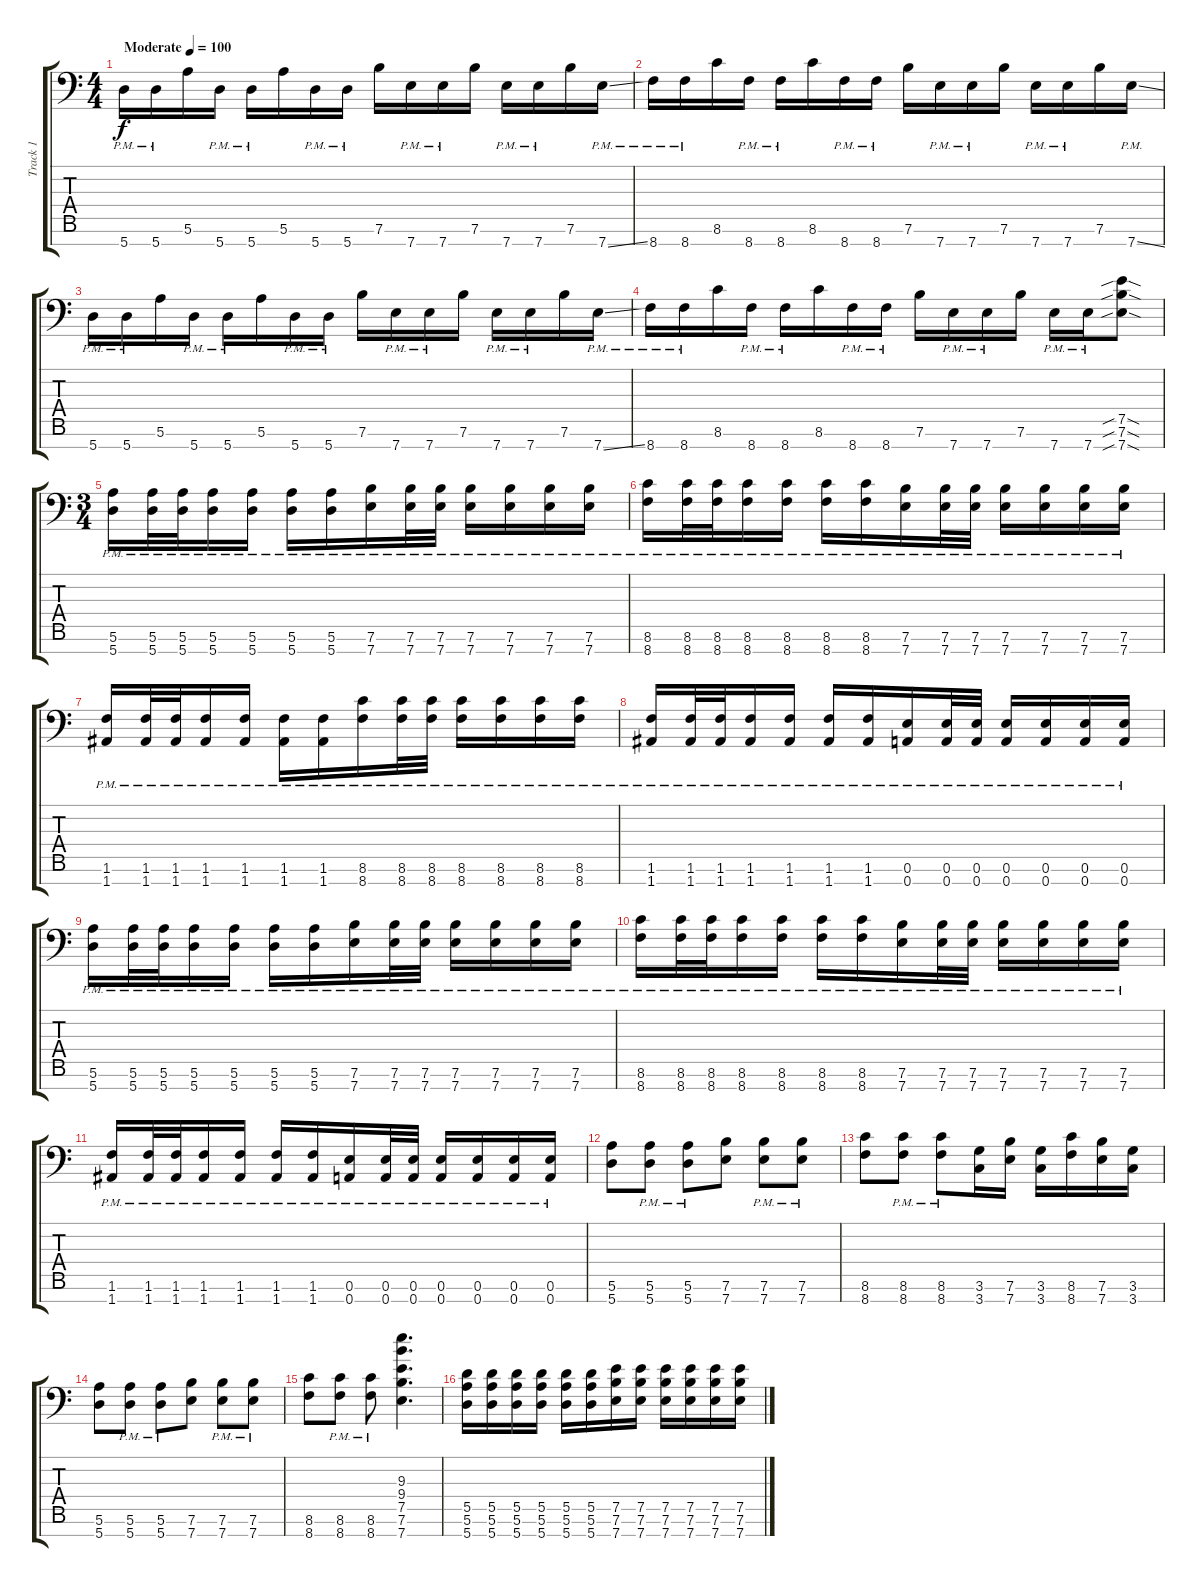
\track ("Track 1" "Track 1") {instrument distortionguitar}
\staff {score tabs}
\tuning (E4 B3 G3 D3 A2 E2 A1) {hide}
\ts (4 4)
\tempo (100 "Moderate")
\clef f4
\ks c
5.7{pm}.16{dy f instrument distortionguitar} 5.7{pm}.16 5.6.16 5.7{pm}.16 5.7{pm}.16 5.6.16 5.7{pm}.16 5.7{pm}.16 7.6.16 7.7{pm}.16 7.7{pm}.16 7.6.16 7.7{pm}.16 7.7{pm}.16 7.6.16 7.7{ss pm}.16 |
8.7{pm}.16 8.7{pm}.16 8.6.16 8.7{pm}.16 8.7{pm}.16 8.6.16 8.7{pm}.16 8.7{pm}.16 7.6.16 7.7{pm}.16 7.7{pm}.16 7.6.16 7.7{pm}.16 7.7{pm}.16 7.6.16 7.7{ss pm}.16 |
5.7{pm}.16 5.7{pm}.16 5.6.16 5.7{pm}.16 5.7{pm}.16 5.6.16 5.7{pm}.16 5.7{pm}.16 7.6.16 7.7{pm}.16 7.7{pm}.16 7.6.16 7.7{pm}.16 7.7{pm}.16 7.6.16 7.7{ss pm}.16 |
8.7{pm}.16 8.7{pm}.16 8.6.16 8.7{pm}.16 8.7{pm}.16 8.6.16 8.7{pm}.16 8.7{pm}.16 7.6.16 7.7{pm}.16 7.7{pm}.16 7.6.16 7.7{pm}.16 7.7{pm}.16 (7.5{sib sod} 7.6{sib sod} 7.7{sib sod}).8 |
\ts (3 4)
(5.6{pm} 5.7{pm}).16 (5.6{pm} 5.7{pm}).32 (5.6{pm} 5.7{pm}).32 (5.6{pm} 5.7{pm}).16 (5.6{pm} 5.7{pm}).16 (5.6{pm} 5.7{pm}).16 (5.6{pm} 5.7{pm}).16 (7.6{pm} 7.7{pm}).16 (7.6{pm} 7.7{pm}).32 (7.6{pm} 7.7{pm}).32 (7.6{pm} 7.7{pm}).16 (7.6{pm} 7.7{pm}).16 (7.6{pm} 7.7{pm}).16 (7.6{pm} 7.7{pm}).16 |
(8.6{pm} 8.7{pm}).16 (8.6{pm} 8.7{pm}).32 (8.6{pm} 8.7{pm}).32 (8.6{pm} 8.7{pm}).16 (8.6{pm} 8.7{pm}).16 (8.6{pm} 8.7{pm}).16 (8.6{pm} 8.7{pm}).16 (7.6{pm} 7.7{pm}).16 (7.6{pm} 7.7{pm}).32 (7.6{pm} 7.7{pm}).32 (7.6{pm} 7.7{pm}).16 (7.6{pm} 7.7{pm}).16 (7.6{pm} 7.7{pm}).16 (7.6{pm} 7.7{pm}).16 |
(1.6{pm} 1.7{pm}).16 (1.6{pm} 1.7{pm}).32 (1.6{pm} 1.7{pm}).32 (1.6{pm} 1.7{pm}).16 (1.6{pm} 1.7{pm}).16 (1.6{pm} 1.7{pm}).16 (1.6{pm} 1.7{pm}).16 (8.6{pm} 8.7{pm}).16 (8.6{pm} 8.7{pm}).32 (8.6{pm} 8.7{pm}).32 (8.6{pm} 8.7{pm}).16 (8.6{pm} 8.7{pm}).16 (8.6{pm} 8.7{pm}).16 (8.6{pm} 8.7{pm}).16 |
(1.6{pm} 1.7{pm}).16 (1.6{pm} 1.7{pm}).32 (1.6{pm} 1.7{pm}).32 (1.6{pm} 1.7{pm}).16 (1.6{pm} 1.7{pm}).16 (1.6{pm} 1.7{pm}).16 (1.6{pm} 1.7{pm}).16 (0.6{pm} 0.7{pm}).16 (0.6{pm} 0.7{pm}).32 (0.6{pm} 0.7{pm}).32 (0.6{pm} 0.7{pm}).16 (0.6{pm} 0.7{pm}).16 (0.6{pm} 0.7{pm}).16 (0.6{pm} 0.7{pm}).16 |
(5.6{pm} 5.7{pm}).16 (5.6{pm} 5.7{pm}).32 (5.6{pm} 5.7{pm}).32 (5.6{pm} 5.7{pm}).16 (5.6{pm} 5.7{pm}).16 (5.6{pm} 5.7{pm}).16 (5.6{pm} 5.7{pm}).16 (7.6{pm} 7.7{pm}).16 (7.6{pm} 7.7{pm}).32 (7.6{pm} 7.7{pm}).32 (7.6{pm} 7.7{pm}).16 (7.6{pm} 7.7{pm}).16 (7.6{pm} 7.7{pm}).16 (7.6{pm} 7.7{pm}).16 |
(8.6{pm} 8.7{pm}).16 (8.6{pm} 8.7{pm}).32 (8.6{pm} 8.7{pm}).32 (8.6{pm} 8.7{pm}).16 (8.6{pm} 8.7{pm}).16 (8.6{pm} 8.7{pm}).16 (8.6{pm} 8.7{pm}).16 (7.6{pm} 7.7{pm}).16 (7.6{pm} 7.7{pm}).32 (7.6{pm} 7.7{pm}).32 (7.6{pm} 7.7{pm}).16 (7.6{pm} 7.7{pm}).16 (7.6{pm} 7.7{pm}).16 (7.6{pm} 7.7{pm}).16 |
(1.6{pm} 1.7{pm}).16 (1.6{pm} 1.7{pm}).32 (1.6{pm} 1.7{pm}).32 (1.6{pm} 1.7{pm}).16 (1.6{pm} 1.7{pm}).16 (1.6{pm} 1.7{pm}).16 (1.6{pm} 1.7{pm}).16 (0.6{pm} 0.7{pm}).16 (0.6{pm} 0.7{pm}).32 (0.6{pm} 0.7{pm}).32 (0.6{pm} 0.7{pm}).16 (0.6{pm} 0.7{pm}).16 (0.6{pm} 0.7{pm}).16 (0.6{pm} 0.7{pm}).16 |
(5.6 5.7).8{balance 2} (5.6{pm} 5.7{pm}).8 (5.6{pm} 5.7{pm}).8 (7.6 7.7).8 (7.6{pm} 7.7{pm}).8 (7.6{pm} 7.7{pm}).8 |
(8.6 8.7).8 (8.6{pm} 8.7{pm}).8 (8.6{pm} 8.7{pm}).8 (3.6 3.7).16 (7.6 7.7).16 (3.6 3.7).16 (8.6 8.7).16 (7.6 7.7).16 (3.6 3.7).16 |
(5.6 5.7).8 (5.6{pm} 5.7{pm}).8 (5.6{pm} 5.7{pm}).8 (7.6 7.7).8 (7.6{pm} 7.7{pm}).8 (7.6{pm} 7.7{pm}).8 |
(8.6 8.7).8 (8.6{pm} 8.7{pm}).8 (8.6{pm} 8.7{pm}).8 (9.3 9.4 7.5 7.6 7.7).4{d} |
(5.5 5.6 5.7).16 (5.5 5.6 5.7).16 (5.5 5.6 5.7).16 (5.5 5.6 5.7).16 (5.5 5.6 5.7).16 (5.5 5.6 5.7).16 (7.5 7.6 7.7).16 (7.5 7.6 7.7).16 (7.5 7.6 7.7).16 (7.5 7.6 7.7).16 (7.5 7.6 7.7).16 (7.5 7.6 7.7).16
